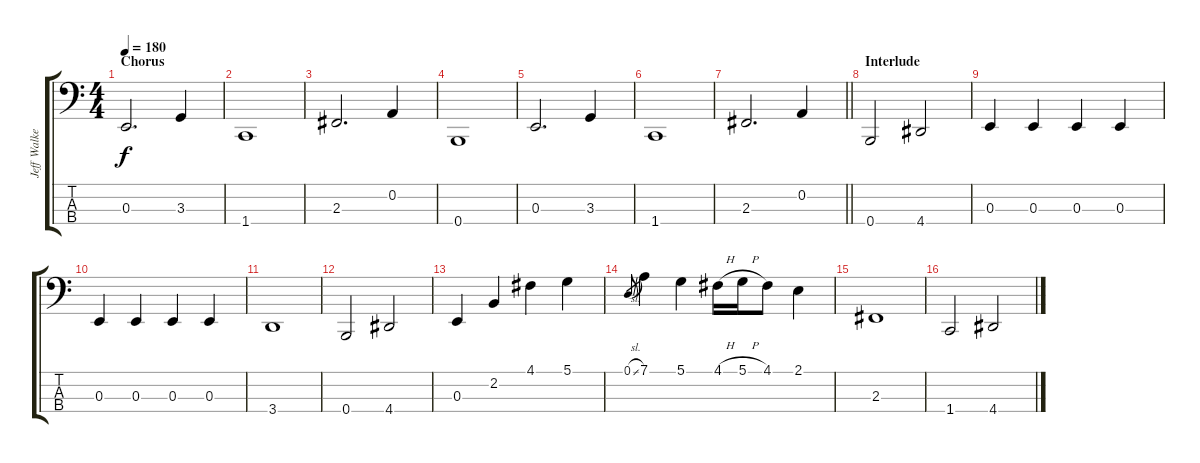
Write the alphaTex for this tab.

\track ("Jeff Walker" "Jeff Walke") {instrument electricbasspick}
\staff {score tabs}
\tuning (D2 A1 E1 B0) {hide}
\ts (4 4)
\section ("" "Chorus")
\tempo 180
\clef f4
\ks c
0.3.2{d dy f} 3.3.4 |
1.4.1 |
2.3.2{d} 0.2.4 |
0.4.1 |
0.3.2{d} 3.3.4 |
1.4.1 |
\barLineRight lightlight
2.3.2{d} 0.2.4 |
\section ("" "Interlude")
0.4.2 4.4.2 |
0.3.4 0.3.4 0.3.4 0.3.4 |
0.3.4 0.3.4 0.3.4 0.3.4 |
3.4.1 |
0.4.2 4.4.2 |
0.3.4 2.2.4 4.1.4 5.1.4 |
0.1{sl}.8{gr} 7.1.4 5.1.4 4.1{h}.16 5.1{h}.16 4.1.8 2.1.4 |
2.3.1 |
1.4.2 4.4.2
